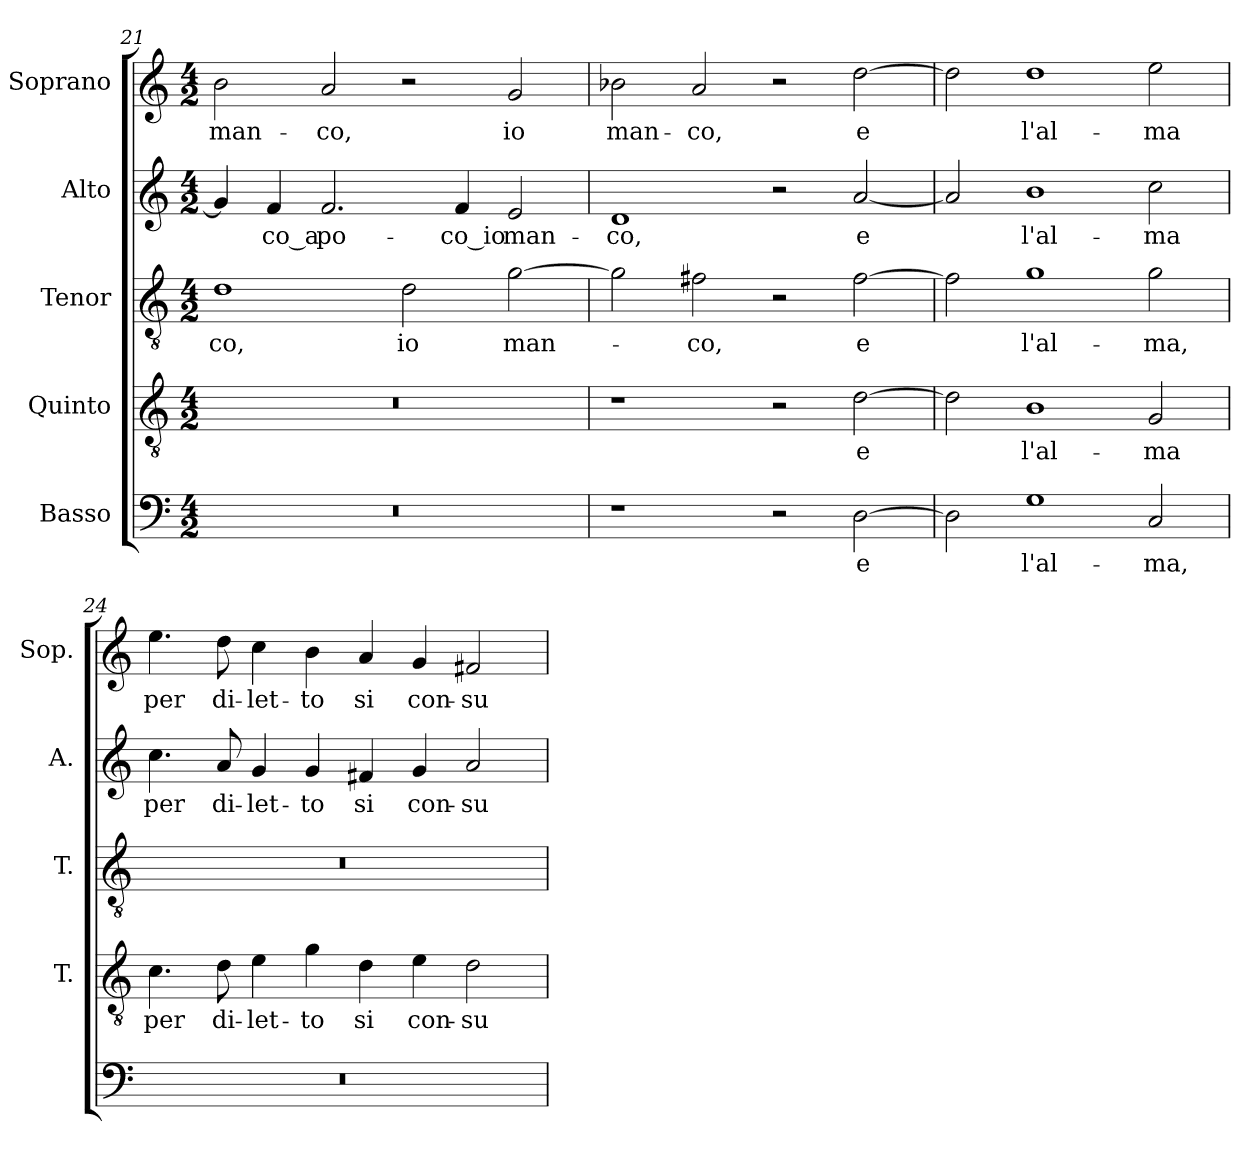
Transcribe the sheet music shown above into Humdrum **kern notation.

**kern	**text	**kern	**text	**kern	**text	**kern	**text	**kern	**text
*part5	*part5	*part4	*part4	*part3	*part3	*part2	*part2	*part1	*part1
*staff5	*staff5	*staff4	*staff4	*staff3	*staff3	*staff2	*staff2	*staff1	*staff1
*I"Basso	*	*I"Quinto	*	*I"Tenor	*	*I"Alto	*	*I"Soprano	*
*	*	*I'T.	*	*I'T.	*	*I'A.	*	*I'Sop.	*
*clefF4	*	*clefGv2	*	*clefGv2	*	*clefG2	*	*clefG2	*
*	*	*ITrd7c12	*	*ITrd7c12	*	*	*	*	*
*k[]	*	*k[]	*	*k[]	*	*k[]	*	*k[]	*
*C:	*	*C:	*	*C:	*	*C:	*	*C:	*
*M4/2	*	*M4/2	*	*M4/2	*	*M4/2	*	*M4/2	*
=21	=21	=21	=21	=21	=21	=21	=21	=21	=21
!LO:N:vis=1	!	!LO:N:vis=1	!	!	!	!	!	!	!
!	!	!	!	!	!LO:LY:b:color=#000000	!	!	!	!
!	!	!	!	!	!	!	!	!	!LO:LY:b:color=#000000
0r	.	0r	.	1Di	-co,	4gi/]	.	2bi\	man-
!	!	!	!	!	!	!	!LO:LY:b:color=#000000	!	!
.	.	.	.	.	.	4fi/	-co_a	.	.
!	!	!	!	!	!	!	!LO:LY:b:color=#000000	!	!
!	!	!	!	!	!	!	!	!	!LO:LY:b:color=#000000
.	.	.	.	.	.	2.fi/	po-	2ai/	-co,
!	!	!	!	!	!LO:LY:b:color=#000000	!	!	!	!
.	.	.	.	2Di\	io	.	.	2r	.
!	!	!	!	!	!	!	!LO:LY:b:color=#000000	!	!
.	.	.	.	.	.	4fi/	-co_io	.	.
!	!	!	!	!	!LO:LY:b:color=#000000	!	!	!	!
!	!	!	!	!	!	!	!LO:LY:b:color=#000000	!	!
!	!	!	!	!	!	!	!	!	!LO:LY:b:color=#000000
.	.	.	.	[2Gi\	man-	2ei/	man-	2gi/	io
!!LO:LB:g=z
=22	=22	=22	=22	=22	=22	=22	=22	=22	=22
!	!	!	!	!	!	!	!LO:LY:b:color=#000000	!	!
!	!	!	!	!	!	!	!	!	!LO:LY:b:color=#000000
1r	.	1r	.	2Gi\]	.	1di	-co,	2b-Xi\	man-
!	!	!	!	!	!LO:LY:b:color=#000000	!	!	!	!
!	!	!	!	!	!	!	!	!	!LO:LY:b:color=#000000
.	.	.	.	2F#Xi\	-co,	.	.	2ai/	-co,
2r	.	2r	.	2r	.	2r	.	2r	.
!	!LO:LY:b:color=#000000	!	!	!	!	!	!	!	!
!	!	!	!LO:LY:b:color=#000000	!	!	!	!	!	!
!	!	!	!	!	!LO:LY:b:color=#000000	!	!	!	!
!	!	!	!	!	!	!	!LO:LY:b:color=#000000	!	!
!	!	!	!	!	!	!	!	!	!LO:LY:b:color=#000000
[2Di\	e	[2Di\	e	[2F#i\	e	[2ai/	e	[2ddi\	e
=23	=23	=23	=23	=23	=23	=23	=23	=23	=23
2Di\]	.	2Di\]	.	2F#i\]	.	2ai/]	.	2ddi\]	.
!	!LO:LY:b:color=#000000	!	!	!	!	!	!	!	!
!	!	!	!LO:LY:b:color=#000000	!	!	!	!	!	!
!	!	!	!	!	!LO:LY:b:color=#000000	!	!	!	!
!	!	!	!	!	!	!	!LO:LY:b:color=#000000	!	!
!	!	!	!	!	!	!	!	!	!LO:LY:b:color=#000000
1Gi	l'al-	1BBi	l'al-	1Gi	l'al-	1bi	l'al-	1ddi	l'al-
!	!LO:LY:b:color=#000000	!	!	!	!	!	!	!	!
!	!	!	!LO:LY:b:color=#000000	!	!	!	!	!	!
!	!	!	!	!	!LO:LY:b:color=#000000	!	!	!	!
!	!	!	!	!	!	!	!LO:LY:b:color=#000000	!	!
!	!	!	!	!	!	!	!	!	!LO:LY:b:color=#000000
2Ci/	-ma,	2GGi/	-ma	2Gi\	-ma,	2cci\	-ma	2eei\	-ma
=24	=24	=24	=24	=24	=24	=24	=24	=24	=24
!LO:N:vis=1	!	!	!	!	!	!	!	!	!
!	!	!	!LO:LY:b:color=#000000	!LO:N:vis=1	!	!	!	!	!
!	!	!	!	!	!	!	!LO:LY:b:color=#000000	!	!
!	!	!	!	!	!	!	!	!	!LO:LY:b:color=#000000
0r	.	4.Ci\	per	0r	.	4.cci\	per	4.eei\	per
!	!	!	!LO:LY:b:color=#000000	!	!	!	!	!	!
!	!	!	!	!	!	!	!LO:LY:b:color=#000000	!	!
!	!	!	!	!	!	!	!	!	!LO:LY:b:color=#000000
.	.	8Di\	di-	.	.	8ai/	di-	8ddi\	di-
!	!	!	!LO:LY:b:color=#000000	!	!	!	!	!	!
!	!	!	!	!	!	!	!LO:LY:b:color=#000000	!	!
!	!	!	!	!	!	!	!	!	!LO:LY:b:color=#000000
.	.	4Ei\	-let-	.	.	4gi/	-let-	4cci\	-let-
!	!	!	!LO:LY:b:color=#000000	!	!	!	!	!	!
!	!	!	!	!	!	!	!LO:LY:b:color=#000000	!	!
!	!	!	!	!	!	!	!	!	!LO:LY:b:color=#000000
.	.	4Gi\	-to	.	.	4gi/	-to	4bi\	-to
!	!	!	!LO:LY:b:color=#000000	!	!	!	!	!	!
!	!	!	!	!	!	!	!LO:LY:b:color=#000000	!	!
!	!	!	!	!	!	!	!	!	!LO:LY:b:color=#000000
.	.	4Di\	si	.	.	4f#Xi/	si	4ai/	si
!	!	!	!LO:LY:b:color=#000000	!	!	!	!	!	!
!	!	!	!	!	!	!	!LO:LY:b:color=#000000	!	!
!	!	!	!	!	!	!	!	!	!LO:LY:b:color=#000000
.	.	4Ei\	con-	.	.	4gi/	con-	4gi/	con-
!	!	!	!LO:LY:b:color=#000000	!	!	!	!	!	!
!	!	!	!	!	!	!	!LO:LY:b:color=#000000	!	!
!	!	!	!	!	!	!	!	!	!LO:LY:b:color=#000000
.	.	2Di\	-su-	.	.	2ai/	-su-	2f#Xi/	-su-
=	=	=	=	=	=	=	=	=	=
*-	*-	*-	*-	*-	*-	*-	*-	*-	*-
